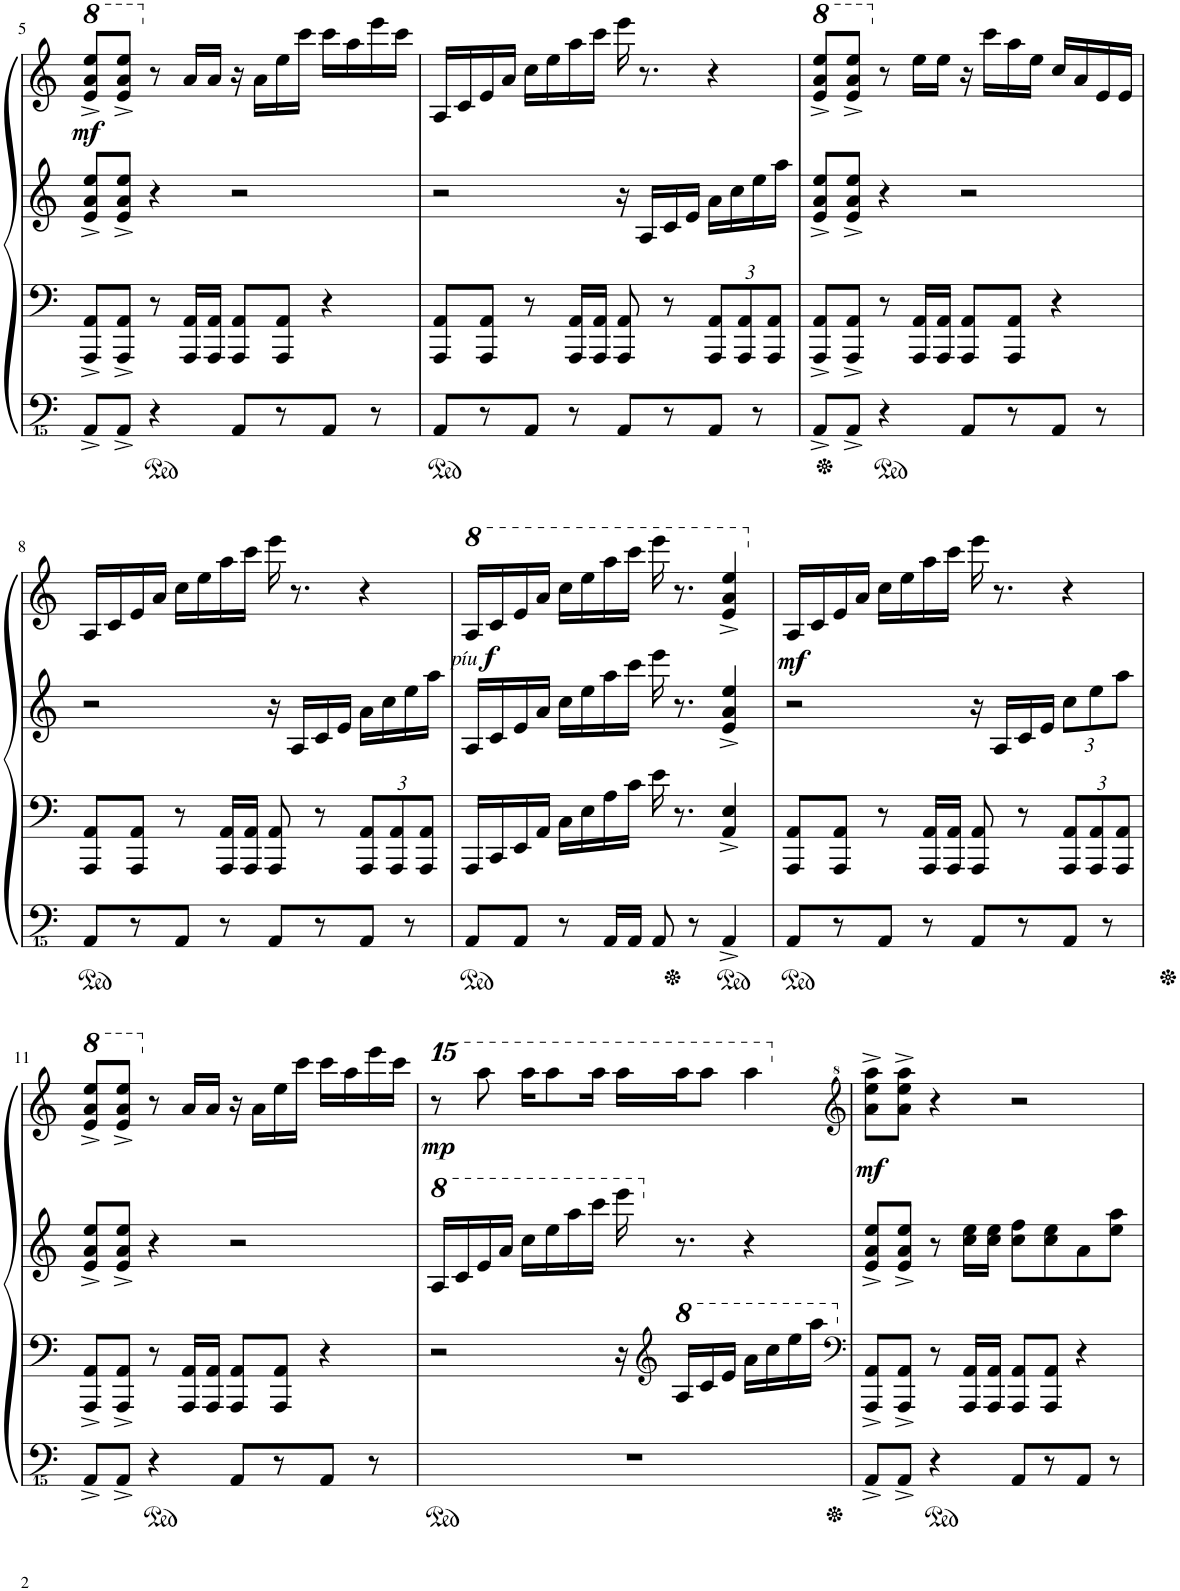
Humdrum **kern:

**kern	**kern	**kern	**kern	**dynam
*part1	*part1	*part1	*part1	*part1
*staff4	*staff3	*staff2	*staff1	*staff1/2/3/4
*I"ピアノ	*	*	*	*
!!LO:PB:g=z
*clefFvv4	*clefF4	*clefG2	*clefG2	*
*k[]	*k[]	*k[]	*k[]	*
*M4/4	*M4/4	*M4/4	*M4/4	*
*	*	*	*8va	*
=5	=5	=5	=5	=5
!	!	!	!	!LO:DY:b
8AAAA^/L	8AAA/^ 8AA/^L	8e/^ 8a/^ 8ee/^L	8ee/^ 8aa/^ 8eee/^L	mf
8AAAA^/J	8AAA/^ 8AA/^J	8e/^ 8a/^ 8ee/^J	8ee/^ 8aa/^ 8eee/^J	.
*	*	*	*X8va	*
4r	8r	4r	8r	.
.	16AAA/ 16AA/LL	.	16a/LL	.
.	16AAA/ 16AA/JJ	.	16a/JJ	.
8AAAA/L	8AAA/ 8AA/L	2r	16r	.
.	.	.	16a\LL	.
8r	8AAA/ 8AA/J	.	16ee\	.
.	.	.	16ccc\JJ	.
8AAAA/J	4r	.	16ccc\LL	.
.	.	.	16aa\	.
8r	.	.	16eee\	.
.	.	.	16ccc\JJ	.
=6	=6	=6	=6	=6
8AAAA/L	8AAA/ 8AA/L	2r	16A/LL	.
.	.	.	16c/	.
8r	8AAA/ 8AA/J	.	16e/	.
.	.	.	16a/JJ	.
8AAAA/J	8r	.	16cc\LL	.
.	.	.	16ee\	.
8r	16AAA/ 16AA/LL	.	16aa\	.
.	16AAA/ 16AA/JJ	.	16ccc\JJ	.
8AAAA/L	8AAA/ 8AA/	16r	16eee\	.
.	.	16A/LL	8.r	.
8r	8r	16c/	.	.
.	.	16e/JJ	.	.
*	*Xbrackettup	*	*	*
8AAAA/J	12AAA/ 12AA/L	16a\LL	4r	.
.	.	16cc\	.	.
.	12AAA/ 12AA/	.	.	.
8r	.	16ee\	.	.
.	12AAA/ 12AA/J	.	.	.
.	.	16aa\JJ	.	.
=7	=7	=7	=7	=7
*	*	*	*8va	*
8AAAA^/L	8AAA/^ 8AA/^L	8e/^ 8a/^ 8ee/^L	8ee/^ 8aa/^ 8eee/^L	.
8AAAA^/J	8AAA/^ 8AA/^J	8e/^ 8a/^ 8ee/^J	8ee/^ 8aa/^ 8eee/^J	.
*	*	*	*X8va	*
4r	8r	4r	8r	.
.	16AAA/ 16AA/LL	.	16ee\LL	.
.	16AAA/ 16AA/JJ	.	16ee\JJ	.
8AAAA/L	8AAA/ 8AA/L	2r	16r	.
.	.	.	16ccc\LL	.
8r	8AAA/ 8AA/J	.	16aa\	.
.	.	.	16ee\JJ	.
8AAAA/J	4r	.	16cc/LL	.
.	.	.	16a/	.
8r	.	.	16e/	.
.	.	.	16e/JJ	.
!!LO:LB:g=z
=8	=8	=8	=8	=8
8AAAA/L	8AAA/ 8AA/L	2r	16A/LL	.
.	.	.	16c/	.
8r	8AAA/ 8AA/J	.	16e/	.
.	.	.	16a/JJ	.
8AAAA/J	8r	.	16cc\LL	.
.	.	.	16ee\	.
8r	16AAA/ 16AA/LL	.	16aa\	.
.	16AAA/ 16AA/JJ	.	16ccc\JJ	.
8AAAA/L	8AAA/ 8AA/	16r	16eee\	.
.	.	16A/LL	8.r	.
8r	8r	16c/	.	.
.	.	16e/JJ	.	.
8AAAA/J	12AAA/ 12AA/L	16a\LL	4r	.
.	.	16cc\	.	.
.	12AAA/ 12AA/	.	.	.
8r	.	16ee\	.	.
.	12AAA/ 12AA/J	.	.	.
.	.	16aa\JJ	.	.
=9	=9	=9	=9	=9
*	*	*	*8va	*
!	!	!	!	!LO:DY:b
!	!	!	!	!LO:DY:n=1:b
8AAAA/L	16AAA/LL	16A/LL	16a/LL	other-dynamics f
.	16CC/	16c/	16cc/	.
8AAAA/J	16EE/	16e/	16ee/	.
.	16AA/JJ	16a/JJ	16aa/JJ	.
8r	16C\LL	16cc\LL	16ccc\LL	.
.	16E\	16ee\	16eee\	.
16AAAA/LL	16A\	16aa\	16aaa\	.
16AAAA/JJ	16c\JJ	16ccc\JJ	16cccc\JJ	.
8AAAA/	16e\	16eee\	16eeee\	.
.	8.r	8.r	8.r	.
8r	.	.	.	.
4AAAA^/	4AA/^ 4E/^	4e/^ 4a/^ 4ee/^	4ee/^ 4aa/^ 4eee/^	.
=10	=10	=10	=10	=10
*	*	*	*X8va	*
!	!	!	!	!LO:DY:b
8AAAA/L	8AAA/ 8AA/L	2r	16A/LL	mf
.	.	.	16c/	.
8r	8AAA/ 8AA/J	.	16e/	.
.	.	.	16a/JJ	.
8AAAA/J	8r	.	16cc\LL	.
.	.	.	16ee\	.
8r	16AAA/ 16AA/LL	.	16aa\	.
.	16AAA/ 16AA/JJ	.	16ccc\JJ	.
8AAAA/L	8AAA/ 8AA/	16r	16eee\	.
.	.	16A/LL	8.r	.
8r	8r	16c/	.	.
.	.	16e/JJ	.	.
*	*	*Xbrackettup	*	*
8AAAA/J	12AAA/ 12AA/L	12cc\L	4r	.
.	12AAA/ 12AA/	12ee\	.	.
8r	.	.	.	.
.	12AAA/ 12AA/J	12aa\J	.	.
!!LO:LB:g=z
=11	=11	=11	=11	=11
*	*	*	*8va	*
8AAAA^/L	8AAA/^ 8AA/^L	8e/^ 8a/^ 8ee/^L	8ee/^ 8aa/^ 8eee/^L	.
8AAAA^/J	8AAA/^ 8AA/^J	8e/^ 8a/^ 8ee/^J	8ee/^ 8aa/^ 8eee/^J	.
*	*	*	*X8va	*
4r	8r	4r	8r	.
.	16AAA/ 16AA/LL	.	16a/LL	.
.	16AAA/ 16AA/JJ	.	16a/JJ	.
8AAAA/L	8AAA/ 8AA/L	2r	16r	.
.	.	.	16a\LL	.
8r	8AAA/ 8AA/J	.	16ee\	.
.	.	.	16ccc\JJ	.
8AAAA/J	4r	.	16ccc\LL	.
.	.	.	16aa\	.
8r	.	.	16eee\	.
.	.	.	16ccc\JJ	.
=12	=12	=12	=12	=12
*	*	*8va	*	*
*	*	*	*15ma	*
!	!	!	!	!LO:DY:b
1r	2r	16a/LL	8r	mp
.	.	16cc/	.	.
.	.	16ee/	8aaaa\	.
.	.	16aa/JJ	.	.
.	.	16ccc\LL	16aaaa\KL	.
.	.	16eee\	8aaaa\	.
.	.	16aaa\	.	.
.	.	16cccc\JJ	16aaaa\Jk	.
.	16r	16eeee\	16aaaa\LL	.
*	*clefG2	*	*	*
*	*8va	*	*	*
*	*	*X8va	*	*
.	16a/LL	8.r	16aaaa\J	.
.	16cc/	.	8aaaa\J	.
.	16ee/JJ	.	.	.
.	16aa\LL	4r	4aaaa\	.
.	16ccc\	.	.	.
.	16eee\	.	.	.
.	16aaa\JJ	.	.	.
=13	=13	=13	=13	=13
*	*clefF4	*	*clefG^2	*
*	*X8va	*	*	*
*	*	*	*X15ma	*
!	!	!	!	!LO:DY:b
8AAAA^/L	8AAA/^ 8AA/^L	8e/^ 8a/^ 8ee/^L	8aa\^ 8eee\^ 8aaa\^L	mf
8AAAA^/J	8AAA/^ 8AA/^J	8e/^ 8a/^ 8ee/^J	8aa\^ 8eee\^ 8aaa\^J	.
4r	8r	8r	4r	.
.	16AAA/ 16AA/LL	16cc\ 16ee\LL	.	.
.	16AAA/ 16AA/JJ	16cc\ 16ee\JJ	.	.
8AAAA/L	8AAA/ 8AA/L	8cc\ 8ff\L	2r	.
8r	8AAA/ 8AA/J	8cc\ 8ee\	.	.
8AAAA/J	4r	8a\	.	.
8r	.	8ee\ 8aa\J	.	.
=	=	=	=	=
*-	*-	*-	*-	*-
